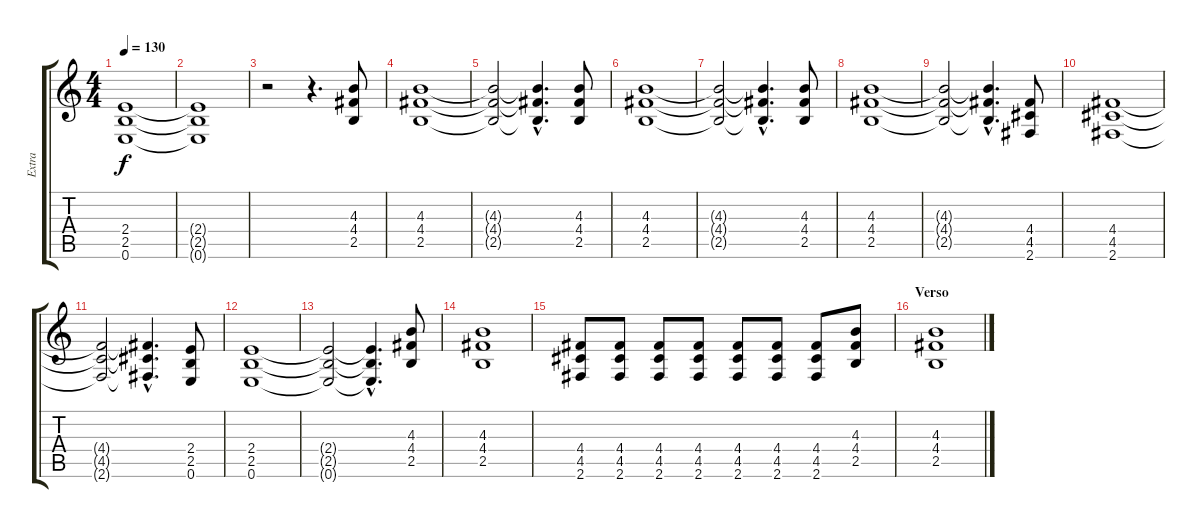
\track ("Extra" "Extra") {instrument overdrivenguitar}
\staff {score tabs}
\tuning (E4 B3 G3 D3 A2 E2) {hide}
\ts (4 4)
\tempo 130
\clef g2
\ks c
(2.4 2.5 0.6).1{dy f volume 8} |
(2.4{t} 2.5{t} 0.6{t}).1 |
r.2 r.4{d} (4.3 4.4 2.5).8{volume 11} |
(4.3 4.4 2.5).1{volume 8} |
(4.3{t} 4.4{t} 2.5{t}).2 (4.3{hac t} 4.4{hac t} 2.5{hac t}).4{d} (4.3 4.4 2.5).8{volume 11} |
(4.3 4.4 2.5).1{volume 8} |
(4.3{t} 4.4{t} 2.5{t}).2 (4.3{hac t} 4.4{hac t} 2.5{hac t}).4{d} (4.3 4.4 2.5).8{volume 11} |
(4.3 4.4 2.5).1{volume 8} |
(4.3{t} 4.4{t} 2.5{t}).2 (4.3{hac t} 4.4{hac t} 2.5{hac t}).4{d} (4.4 4.5 2.6).8{volume 11} |
(4.4 4.5 2.6).1{volume 8} |
(4.4{t} 4.5{t} 2.6{t}).2 (4.4{hac t} 4.5{hac t} 2.6{hac t}).4{d} (2.4 2.5 0.6).8{volume 11} |
(2.4 2.5 0.6).1{volume 8} |
(2.4{t} 2.5{t} 0.6{t}).2 (2.4{hac t} 2.5{hac t} 0.6{hac t}).4{d} (4.3 4.4 2.5).8{volume 11} |
(4.3 4.4 2.5).1 |
(4.4 4.5 2.6).8 (4.4 4.5 2.6).8 (4.4 4.5 2.6).8 (4.4 4.5 2.6).8 (4.4 4.5 2.6).8 (4.4 4.5 2.6).8 (4.4 4.5 2.6).8 (4.3 4.4 2.5).8 |
\section ("" "Verso")
(4.3 4.4 2.5).1{volume 8}
